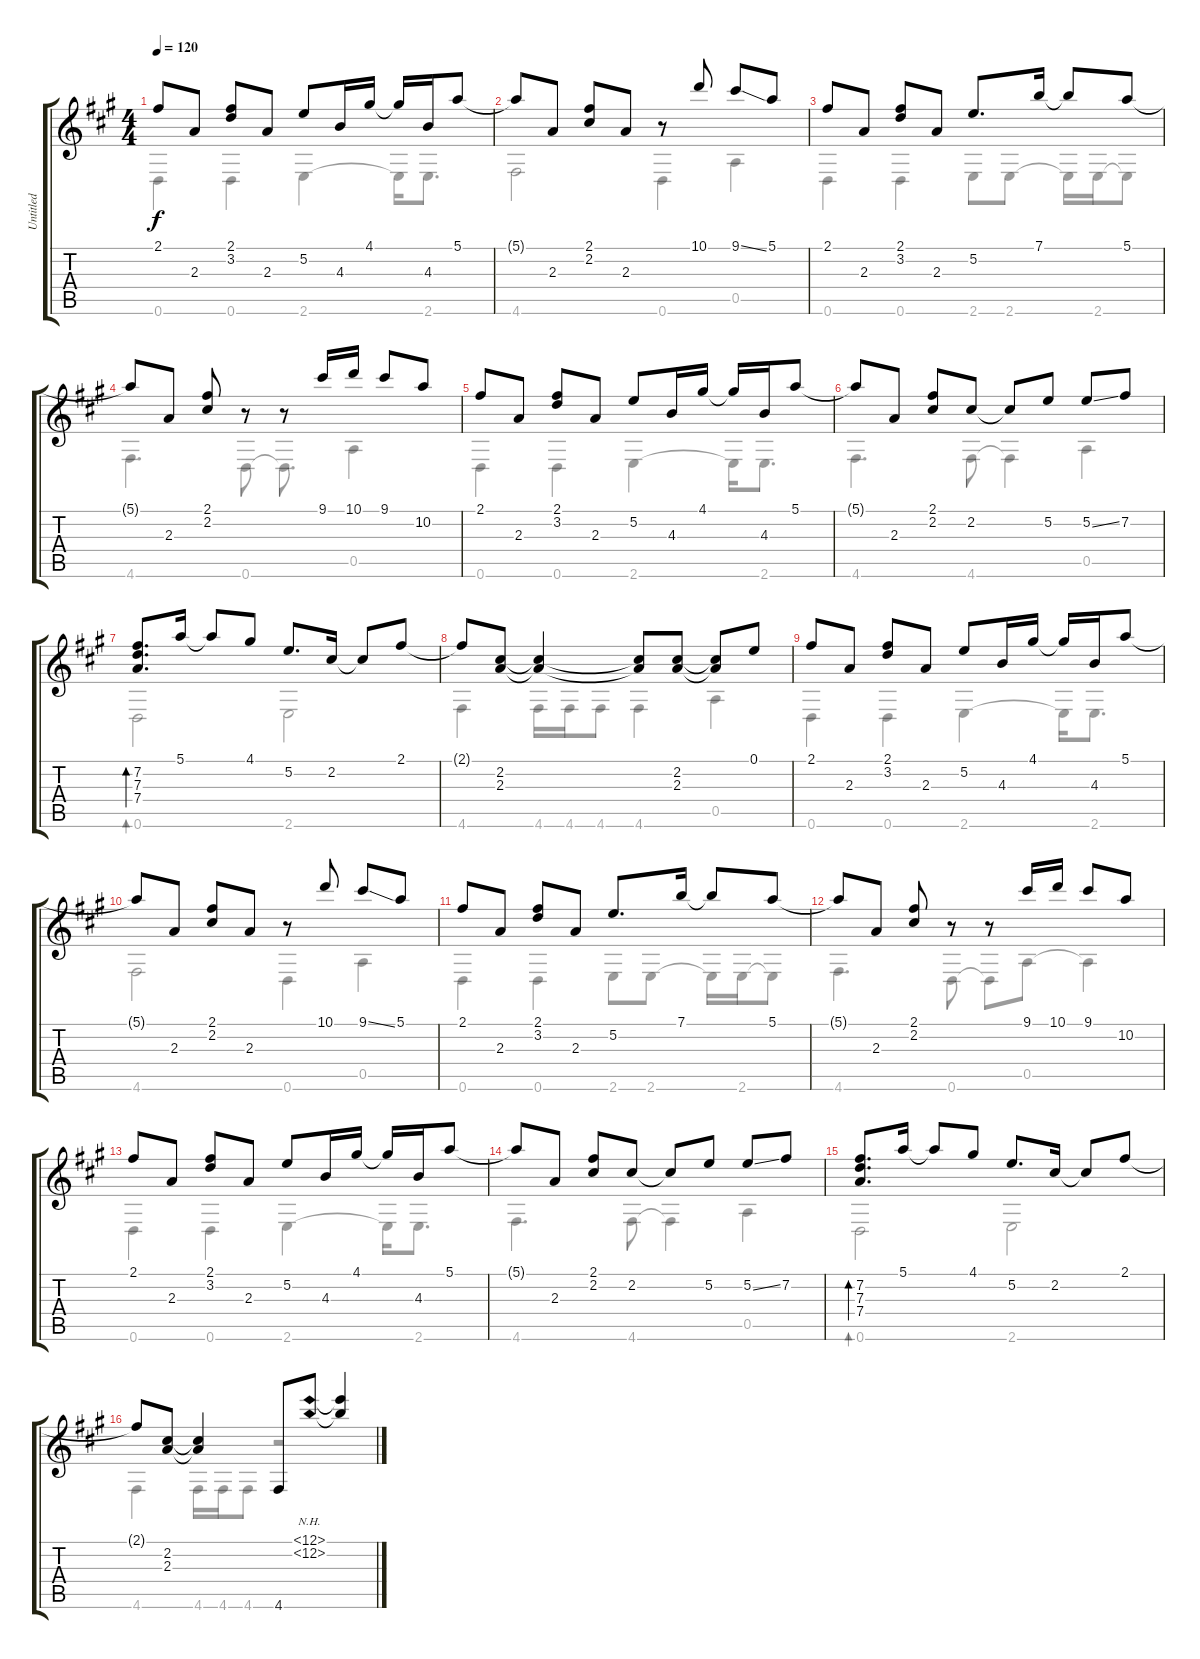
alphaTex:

\track ("Untitled" "Untitled") {instrument acousticguitarnylon}
\staff {score tabs}
\tuning (E4 B3 G3 D3 A2 D2) {hide}
\voice
\ts (4 4)
\tempo 120
\clef g2
\ks a
2.1.8{dy f} 2.3.8 (2.1 3.2).8 2.3.8 5.2.8 4.3.16 4.1.16 4.1{t}.16 4.3.16 5.1.8 |
5.1{t}.8 2.3.8 (2.1 2.2).8 2.3.8 r.8 10.1.8 9.1{ss}.8 5.1.8 |
2.1.8 2.3.8 (2.1 3.2).8 2.3.8 5.2.8{d} 7.1.16 7.1{t}.8 5.1.8 |
5.1{t}.8 2.3.8 (2.1 2.2).8 r.8 r.8 9.1.16 10.1.16 9.1.8 10.2.8 |
2.1.8 2.3.8 (2.1 3.2).8 2.3.8 5.2.8 4.3.16 4.1.16 4.1{t}.16 4.3.16 5.1.8 |
5.1{t}.8 2.3.8 (2.1 2.2).8 2.2.8 2.2{t}.8 5.2.8 5.2{ss}.8 7.2.8 |
(7.2 7.3 7.4).8{d bd 30} 5.1.16 5.1{t}.8 4.1.8 5.2.8{d} 2.2.16 2.2{t}.8 2.1.8 |
2.1{t}.8 (2.2 2.3).8 (2.2{t} 2.3{t}).4 (2.2{t} 2.3{t}).8 (2.2 2.3).8 (2.2{t} 2.3{t}).8 0.1.8 |
2.1.8 2.3.8 (2.1 3.2).8 2.3.8 5.2.8 4.3.16 4.1.16 4.1{t}.16 4.3.16 5.1.8 |
5.1{t}.8 2.3.8 (2.1 2.2).8 2.3.8 r.8 10.1.8 9.1{ss}.8 5.1.8 |
2.1.8 2.3.8 (2.1 3.2).8 2.3.8 5.2.8{d} 7.1.16 7.1{t}.8 5.1.8 |
5.1{t}.8 2.3.8 (2.1 2.2).8 r.8 r.8 9.1.16 10.1.16 9.1.8 10.2.8 |
2.1.8 2.3.8 (2.1 3.2).8 2.3.8 5.2.8 4.3.16 4.1.16 4.1{t}.16 4.3.16 5.1.8 |
5.1{t}.8 2.3.8 (2.1 2.2).8 2.2.8 2.2{t}.8 5.2.8 5.2{ss}.8 7.2.8 |
(7.2 7.3 7.4).8{d bd 30} 5.1.16 5.1{t}.8 4.1.8 5.2.8{d} 2.2.16 2.2{t}.8 2.1.8 |
2.1{t}.8 (2.2 2.3).8 (2.2{t} 2.3{t}).4 4.6.8 (12.1{nh} 12.2{nh}).8 (12.1{t} 12.2{t}).4
\voice
\clef g2
\ottava regular
\simile none
\ks a
0.6.4{dy f} 0.6.4 2.6.4 2.6{t}.16 2.6.8{d} |
4.6.2 0.6.4 0.5.4 |
0.6.4 0.6.4 2.6.8 2.6.8 2.6{t}.16 2.6.16 2.6{t}.8 |
4.6.4{d} 0.6.8 0.6{t}.8{d} 0.5.4 |
0.6.4 0.6.4 2.6.4 2.6{t}.16 2.6.8{d} |
4.6.4{d} 4.6.8 4.6{t}.4 0.5.4 |
0.6.2{bd 30} 2.6.2 |
4.6.4 4.6.16 4.6.16 4.6.8 4.6.4 0.5.4 |
0.6.4 0.6.4 2.6.4 2.6{t}.16 2.6.8{d} |
4.6.2 0.6.4 0.5.4 |
0.6.4 0.6.4 2.6.8 2.6.8 2.6{t}.16 2.6.16 2.6{t}.8 |
4.6.4{d} 0.6.8 0.6{t}.8 0.5.8 0.5{t}.4 |
0.6.4 0.6.4 2.6.4 2.6{t}.16 2.6.8{d} |
4.6.4{d} 4.6.8 4.6{t}.4 0.5.4 |
0.6.2{bd 30} 2.6.2 |
4.6.4 4.6.16 4.6.16 4.6.8 r.2
